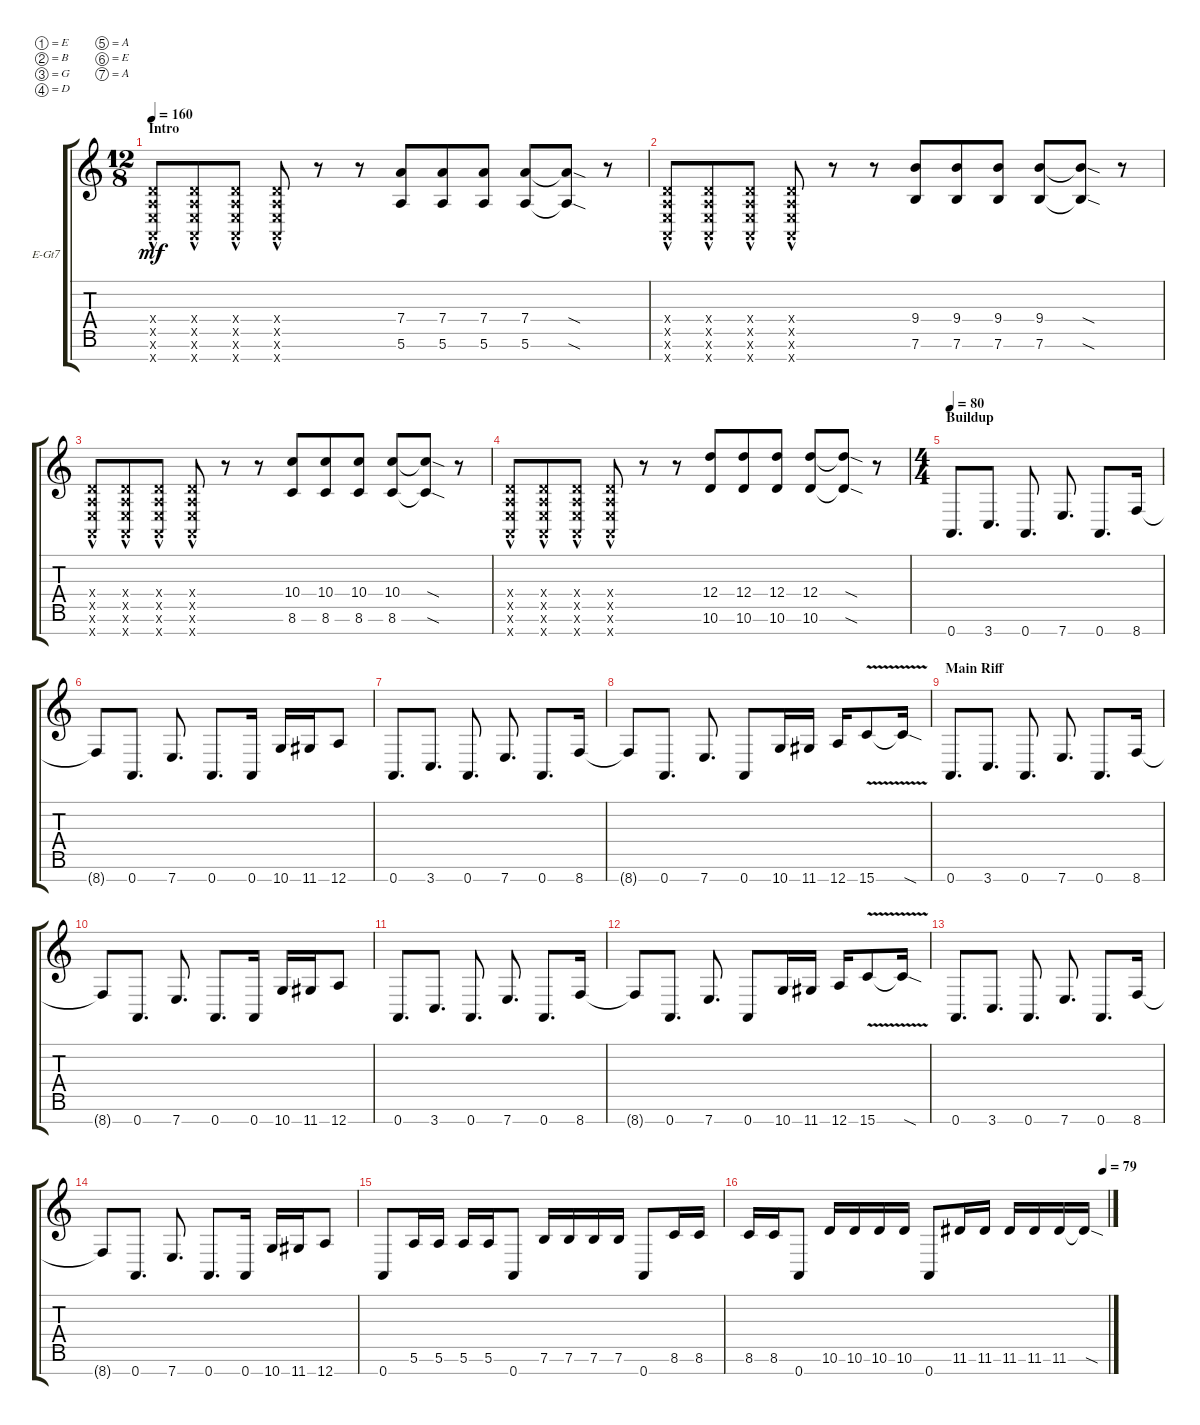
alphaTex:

\defaultSystemsLayout 4
\bracketExtendMode groupsimilarinstruments
\firstSystemTrackNameOrientation horizontal
\otherSystemsTrackNameOrientation horizontal
\track ("Electric Guitar - Matt" "E-Gt7") {instrument overdrivenguitar}
\staff {score tabs}
\tuning (E4 B3 G3 D3 A2 E2 A1)
\ts (12 8)
\section ("" "Intro")
\tempo 160
\clef g2
\ks c
(0.7{hac x} 0.4{x} 0.5{x} 0.6{x}).8{dy mf instrument overdrivenguitar} (0.7{hac x} 0.4{x} 0.5{x} 0.6{x}).8 (0.7{hac x} 0.4{x} 0.5{x} 0.6{x}).8 (0.7{hac x} 0.6{x} 0.5{x} 0.4{x}).8 r.8 r.8 (5.6 7.4).8 (5.6 7.4).8 (5.6 7.4).8 (5.6 7.4).8 (5.6{sod t} 7.4{sod t}).8 r.8 |
(0.7{hac x} 0.4{x} 0.5{x} 0.6{x}).8 (0.7{hac x} 0.4{x} 0.5{x} 0.6{x}).8 (0.7{hac x} 0.4{x} 0.5{x} 0.6{x}).8 (0.7{hac x} 0.6{x} 0.5{x} 0.4{x}).8 r.8 r.8 (7.6 9.4).8 (7.6 9.4).8 (7.6 9.4).8 (7.6 9.4).8 (7.6{sod t} 9.4{sod t}).8 r.8 |
(0.7{hac x} 0.4{x} 0.5{x} 0.6{x}).8 (0.7{hac x} 0.4{x} 0.5{x} 0.6{x}).8 (0.7{hac x} 0.4{x} 0.5{x} 0.6{x}).8 (0.7{hac x} 0.6{x} 0.5{x} 0.4{x}).8 r.8 r.8 (8.6 10.4).8 (8.6 10.4).8 (8.6 10.4).8 (8.6 10.4).8 (8.6{sod t} 10.4{sod t}).8 r.8 |
(0.7{hac x} 0.4{x} 0.5{x} 0.6{x}).8 (0.7{hac x} 0.4{x} 0.5{x} 0.6{x}).8 (0.7{hac x} 0.4{x} 0.5{x} 0.6{x}).8 (0.7{hac x} 0.6{x} 0.5{x} 0.4{x}).8 r.8 r.8 (10.6 12.4).8 (10.6 12.4).8 (10.6 12.4).8 (10.6 12.4).8 (10.6{sod t} 12.4{sod t}).8 r.8 |
\ts (4 4)
\section ("" "Buildup")
\tempo 80
0.7.8{d} 3.7.8{d} 0.7.8{d} 7.7.8{d} 0.7.8{d} 8.7.16 |
8.7{t}.8 0.7.8{d} 7.7.8{d} 0.7.8{d} 0.7.16 10.7.16 11.7.16 12.7.8 |
0.7.8{d} 3.7.8{d} 0.7.8{d} 7.7.8{d} 0.7.8{d} 8.7.16 |
8.7{t}.8 0.7.8{d} 7.7.8{d} 0.7.8 10.7.16 11.7.16 12.7.16 15.7{v}.8 15.7{sod t}.16 |
\section ("" "Main Riff")
0.7.8{d} 3.7.8{d} 0.7.8{d} 7.7.8{d} 0.7.8{d} 8.7.16 |
8.7{t}.8 0.7.8{d} 7.7.8{d} 0.7.8{d} 0.7.16 10.7.16 11.7.16 12.7.8 |
0.7.8{d} 3.7.8{d} 0.7.8{d} 7.7.8{d} 0.7.8{d} 8.7.16 |
8.7{t}.8 0.7.8{d} 7.7.8{d} 0.7.8 10.7.16 11.7.16 12.7.16 15.7{v}.8 15.7{sod t}.16 |
0.7.8{d} 3.7.8{d} 0.7.8{d} 7.7.8{d} 0.7.8{d} 8.7.16 |
8.7{t}.8 0.7.8{d} 7.7.8{d} 0.7.8{d} 0.7.16 10.7.16 11.7.16 12.7.8 |
0.7.8 5.6.16 5.6.16 5.6.16 5.6.16 0.7.8 7.6.16 7.6.16 7.6.16 7.6.16 0.7.8 8.6.16 8.6.16 |
\tempo (79 0.9875)
8.6.16 8.6.16 0.7.8 10.6.16 10.6.16 10.6.16 10.6.16 0.7.8 11.6.16 11.6.16 11.6.16 11.6.16 11.6.16 11.6{sod t}.16
